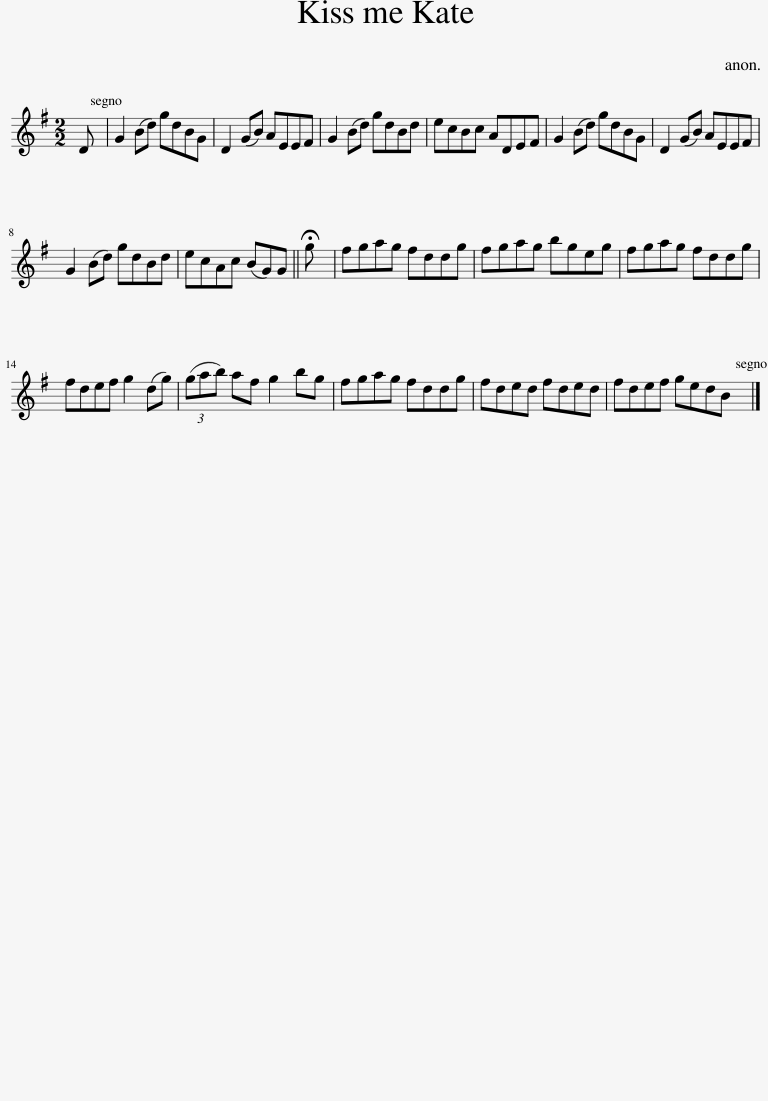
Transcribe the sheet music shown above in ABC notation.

X:1
L:1/8
M:2/2
I:linebreak $
K:G
V:1 treble
V:1
 D | G2 (Bd) gdBG | D2 (GB) AEEF | G2 (Bd) gdBd | ecBc ADEF | %5
 G2 (Bd) gdBG | D2 (GB) AEEF |$ G2 (Bd) gdBd | ecAc (BG)G || !fermata!g | %10
 fgag fddg | fgag bgeg | fgag fddg |$ fdef g2 (dg) | (3(gab) af g2 bg | %15
 fgag fddg | fded fded | fdef gedB |] %18
